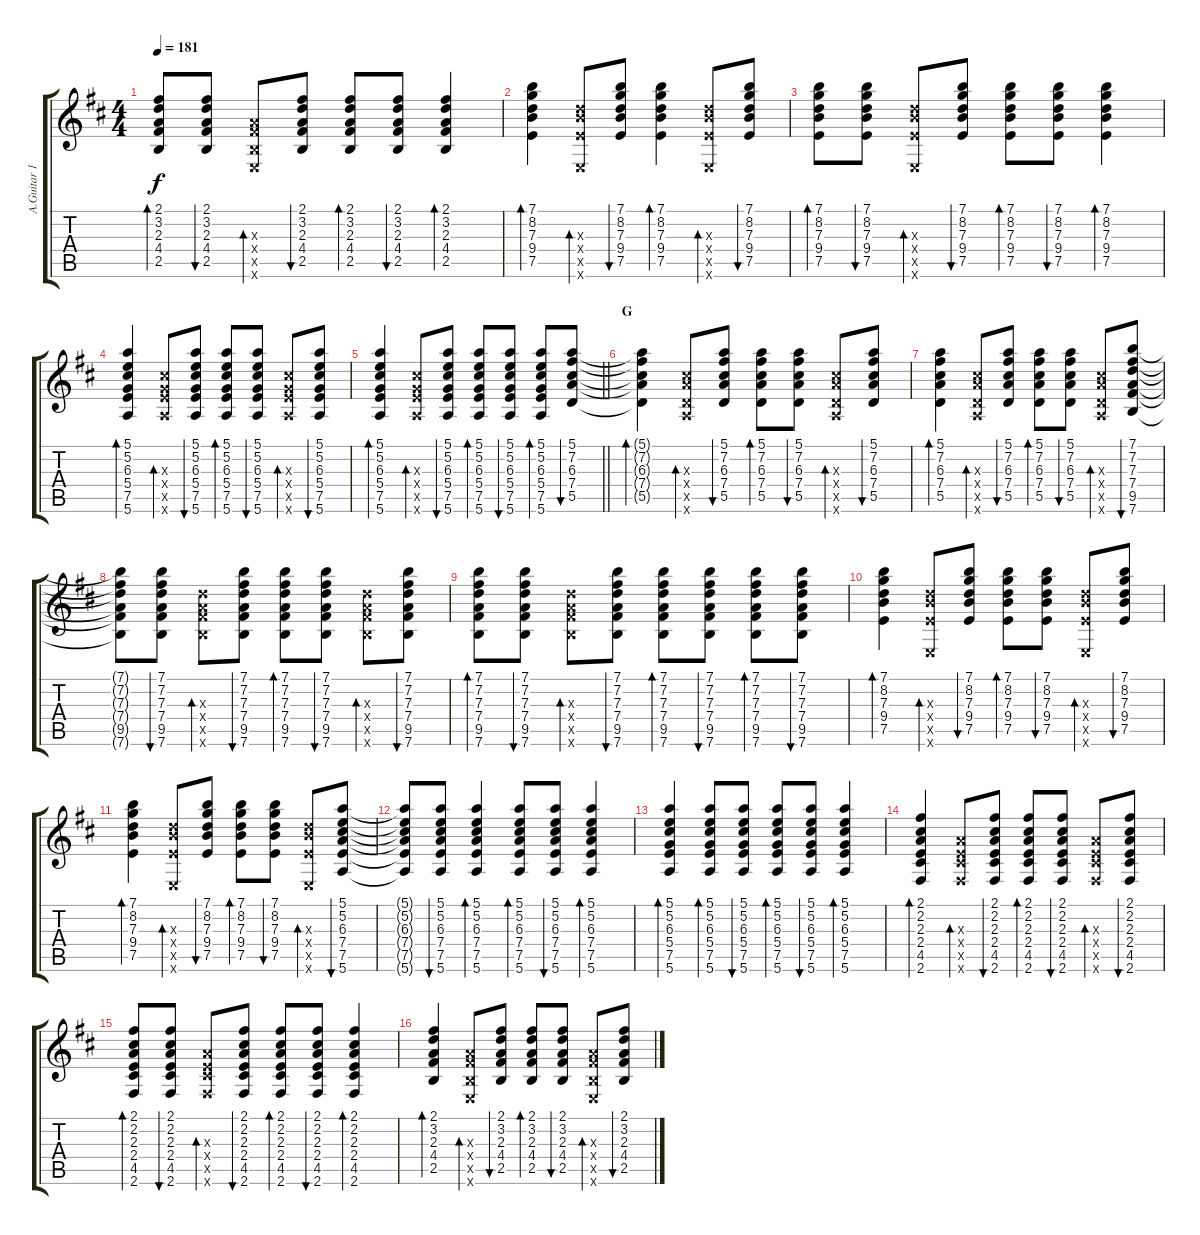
\track ("A.Guitar 1" "A.Guitar 1") {instrument acousticguitarnylon}
\staff {score tabs}
\tuning (E4 B3 G3 D3 A2 E2) {hide}
\ts (4 4)
\tempo 181
\clef g2
\ks d
(2.1 3.2 2.3 4.4 2.5).8{bd 30 dy f} (2.1 3.2 2.3 4.4 2.5).8{bu 30} (2.3{x} 4.4{x} 2.5{x} 0.6{x}).8{bd 30} (2.1 3.2 2.3 4.4 2.5).8{bu 30} (2.1 3.2 2.3 4.4 2.5).8{bd 30} (2.1 3.2 2.3 4.4 2.5).8{bu 30} (2.1 3.2 2.3 4.4 2.5).4{bd 30} |
(7.1 8.2 7.3 9.4 7.5).4{bd 30} (7.3{x} 9.4{x} 7.5{x} 0.6{x}).8{bd 30} (7.1 8.2 7.3 9.4 7.5).8{bu 30} (7.1 8.2 7.3 9.4 7.5).4{bd 30} (7.3{x} 9.4{x} 7.5{x} 0.6{x}).8{bd 30} (7.1 8.2 7.3 9.4 7.5).8{bu 30} |
(7.1 8.2 7.3 9.4 7.5).8{bd 30} (7.1 8.2 7.3 9.4 7.5).8{bu 30} (7.3{x} 9.4{x} 7.5{x} 0.6{x}).8{bd 30} (7.1 8.2 7.3 9.4 7.5).8{bu 30} (7.1 8.2 7.3 9.4 7.5).8{bd 30} (7.1 8.2 7.3 9.4 7.5).8{bu 30} (7.1 8.2 7.3 9.4 7.5).4{bd 30} |
(5.1 5.2 6.3 5.4 7.5 5.6).4{bd 60} (6.3{x} 5.4{x} 7.5{x} 5.6{x}).8{bd 60} (5.1 5.2 6.3 5.4 7.5 5.6).8{bu 60} (5.1 5.2 6.3 5.4 7.5 5.6).8{bd 60} (5.1 5.2 6.3 5.4 7.5 5.6).8{bu 60} (6.3{x} 5.4{x} 7.5{x} 5.6{x}).8{bd 60} (5.1 5.2 6.3 5.4 7.5 5.6).8{bu 60} |
\barLineRight lightlight
(5.1 5.2 6.3 5.4 7.5 5.6).4{bd 60} (6.3{x} 5.4{x} 7.5{x} 5.6{x}).8{bd 60} (5.1 5.2 6.3 5.4 7.5 5.6).8{bu 60} (5.1 5.2 6.3 5.4 7.5 5.6).8{bd 60} (5.1 5.2 6.3 5.4 7.5 5.6).8{bu 60} (5.1 5.2 6.3 5.4 7.5 5.6).8{bd 60} (5.1 7.2 6.3 7.4 5.5).8{bu 60} |
\section ("" "G")
(5.1{t} 7.2{t} 6.3{t} 7.4{t} 5.5{t}).4{bd 60} (6.3{x} 7.4{x} 5.5{x} 5.6{x}).8{bd 60} (5.1 7.2 6.3 7.4 5.5).8{bu 60} (5.1 7.2 6.3 7.4 5.5).8{bd 60} (5.1 7.2 6.3 7.4 5.5).8{bu 60} (6.3{x} 7.4{x} 5.5{x} 5.6{x}).8{bd 60} (5.1 7.2 6.3 7.4 5.5).8{bu 60} |
(5.1 7.2 6.3 7.4 5.5).4{bd 60} (6.3{x} 7.4{x} 5.5{x} 5.6{x}).8{bd 60} (5.1 7.2 6.3 7.4 5.5).8{bu 60} (5.1 7.2 6.3 7.4 5.5).8{bd 60} (5.1 7.2 6.3 7.4 5.5).8{bu 60} (6.3{x} 7.4{x} 5.5{x} 5.6{x}).8{bd 60} (7.1 7.2 7.3 7.4 9.5 7.6).8{bu 60} |
(7.1{t} 7.2{t} 7.3{t} 7.4{t} 9.5{t} 7.6{t}).8 (7.1 7.2 7.3 7.4 9.5 7.6).8{bu 60} (7.3{x} 7.4{x} 9.5{x} 7.6{x}).8{bd 60} (7.1 7.2 7.3 7.4 9.5 7.6).8{bu 60} (7.1 7.2 7.3 7.4 9.5 7.6).8{bd 60} (7.1 7.2 7.3 7.4 9.5 7.6).8{bu 60} (7.3{x} 7.4{x} 9.5{x} 7.6{x}).8{bd 60} (7.1 7.2 7.3 7.4 9.5 7.6).8{bu 60} |
(7.1 7.2 7.3 7.4 9.5 7.6).8{bd 60} (7.1 7.2 7.3 7.4 9.5 7.6).8{bu 60} (7.3{x} 7.4{x} 9.5{x} 7.6{x}).8{bd 60} (7.1 7.2 7.3 7.4 9.5 7.6).8{bu 60} (7.1 7.2 7.3 7.4 9.5 7.6).8{bd 60} (7.1 7.2 7.3 7.4 9.5 7.6).8{bu 60} (7.1 7.2 7.3 7.4 9.5 7.6).8{bd 60} (7.1 7.2 7.3 7.4 9.5 7.6).8{bu 60} |
(7.1 8.2 7.3 9.4 7.5).4{bd 60} (7.3{x} 9.4{x} 7.5{x} 0.6{x}).8{bd 60} (7.1 8.2 7.3 9.4 7.5).8{bu 60} (7.1 8.2 7.3 9.4 7.5).8{bd 60} (7.1 8.2 7.3 9.4 7.5).8{bu 60} (7.3{x} 9.4{x} 7.5{x} 0.6{x}).8{bd 60} (7.1 8.2 7.3 9.4 7.5).8{bu 60} |
(7.1 8.2 7.3 9.4 7.5).4{bd 60} (7.3{x} 9.4{x} 7.5{x} 0.6{x}).8{bd 60} (7.1 8.2 7.3 9.4 7.5).8{bu 60} (7.1 8.2 7.3 9.4 7.5).8{bd 60} (7.1 8.2 7.3 9.4 7.5).8{bu 60} (7.3{x} 9.4{x} 7.5{x} 0.6{x}).8{bd 60} (5.1 5.2 6.3 7.4 7.5 5.6).8{bu 60} |
(5.1{t} 5.2{t} 6.3{t} 7.4{t} 7.5{t} 5.6{t}).8 (5.1 5.2 6.3 7.4 7.5 5.6).8{bu 60} (5.1 5.2 6.3 7.4 7.5 5.6).4{bd 60} (5.1 5.2 6.3 7.4 7.5 5.6).8{bd 60} (5.1 5.2 6.3 7.4 7.5 5.6).8{bu 60} (5.1 5.2 6.3 7.4 7.5 5.6).4{bd 60} |
(5.1 5.2 6.3 5.4 7.5 5.6).4{bd 60} (5.1 5.2 6.3 5.4 7.5 5.6).8{bd 60} (5.1 5.2 6.3 5.4 7.5 5.6).8{bu 60} (5.1 5.2 6.3 5.4 7.5 5.6).8{bd 60} (5.1 5.2 6.3 5.4 7.5 5.6).8{bu 60} (5.1 5.2 6.3 5.4 7.5 5.6).4{bd 60} |
(2.1 2.2 2.3 2.4 4.5 2.6).4{bd 60} (2.3{x} 2.4{x} 4.5{x} 2.6{x}).8{bd 60} (2.1 2.2 2.3 2.4 4.5 2.6).8{bu 60} (2.1 2.2 2.3 2.4 4.5 2.6).8{bd 60} (2.1 2.2 2.3 2.4 4.5 2.6).8{bu 60} (2.3{x} 2.4{x} 4.5{x} 2.6{x}).8{bd 60} (2.1 2.2 2.3 2.4 4.5 2.6).8{bu 60} |
(2.1 2.2 2.3 2.4 4.5 2.6).8{bd 60} (2.1 2.2 2.3 2.4 4.5 2.6).8{bu 30} (2.3{x} 2.4{x} 4.5{x} 2.6{x}).8{bd 60} (2.1 2.2 2.3 2.4 4.5 2.6).8{bu 60} (2.1 2.2 2.3 2.4 4.5 2.6).8{bd 60} (2.1 2.2 2.3 2.4 4.5 2.6).8{bu 60} (2.1 2.2 2.3 2.4 4.5 2.6).4{bd 60} |
(2.1 3.2 2.3 4.4 2.5).4{bd 30} (2.3{x} 4.4{x} 2.5{x} 0.6{x}).8{bd 30} (2.1 3.2 2.3 4.4 2.5).8{bu 30} (2.1 3.2 2.3 4.4 2.5).8{bd 30} (2.1 3.2 2.3 4.4 2.5).8{bu 30} (2.3{x} 4.4{x} 2.5{x} 0.6{x}).8{bd 30} (2.1 3.2 2.3 4.4 2.5).8{bu 30}
